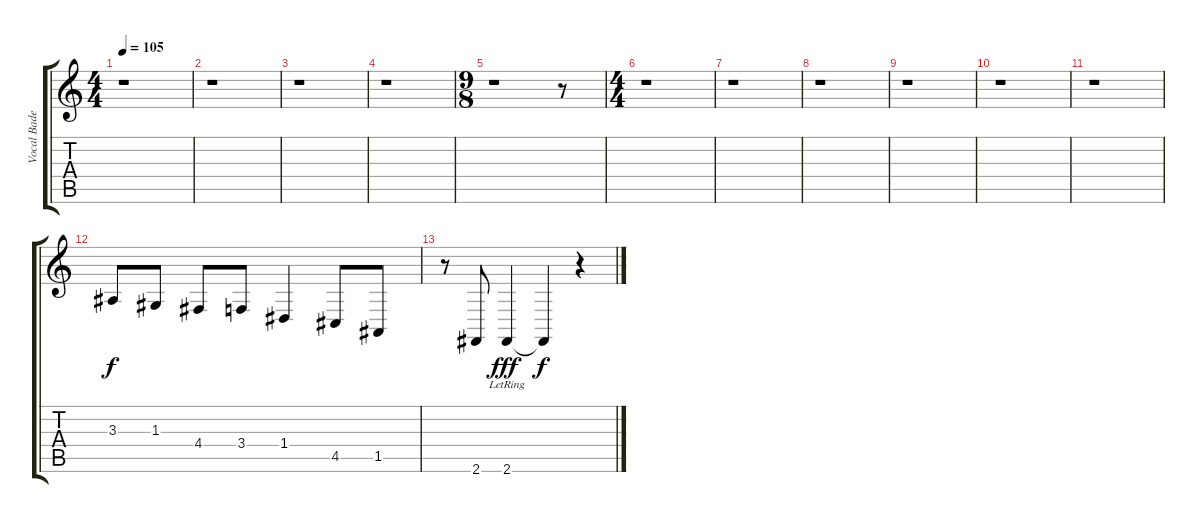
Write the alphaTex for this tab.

\track ("Vocal Baden Powell" "Vocal Bade") {instrument cello}
\staff {score tabs}
\tuning (E4 B3 G3 D3 A2 E2) {hide}
\ts (4 4)
\tempo 105
\clef g2
\ks c
r.1{dy f} |
r.1 |
r.1 |
r.1 |
\ts (9 8)
r.1 r.8 |
\ts (4 4)
r.1 |
r.1 |
r.1 |
r.1 |
r.1 |
r.1 |
3.3.8 1.3.8 4.4.8 3.4.8 1.4.4 4.5.8 1.5.8 |
r.8 2.6.8 2.6{lr}.4{dy fff} 2.6{t}.4{dy f} r.4
